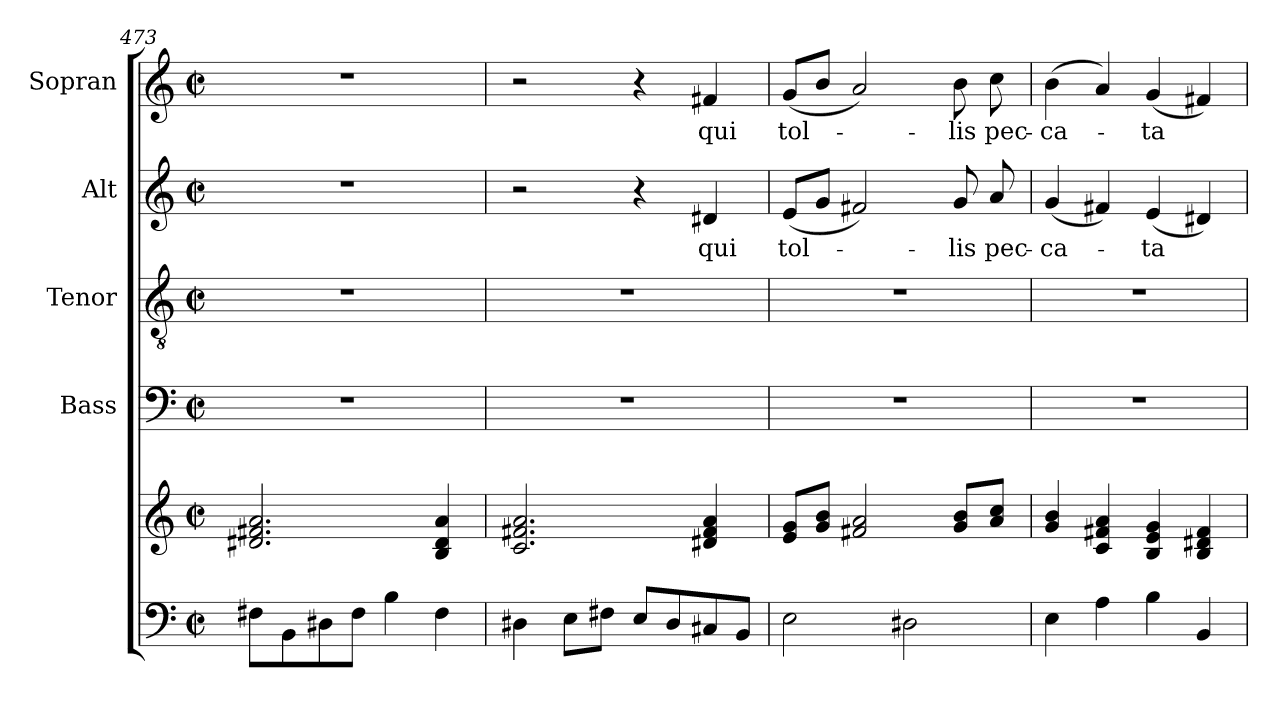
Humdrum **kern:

**kern	**kern	**kern	**kern	**kern	**text	**kern	**text
*part5	*part5	*part4	*part3	*part2	*part2	*part1	*part1
*staff6	*staff5	*staff4	*staff3	*staff2	*staff2	*staff1	*staff1
*	*	*I"Bass	*I"Tenor	*I"Alt	*	*I"Sopran	*
*	*	*I'B.	*I'T.	*I'A.	*	*I'S.	*
*clefF4	*clefG2	*clefF4	*clefGv2	*clefG2	*	*clefG2	*
*k[]	*k[]	*k[]	*k[]	*k[]	*	*k[]	*
*C:	*C:	*C:	*C:	*C:	*	*C:	*
*M2/2	*M2/2	*M2/2	*M2/2	*M2/2	*	*M2/2	*
*met(c|)	*met(c|)	*met(c|)	*met(c|)	*met(c|)	*	*met(c|)	*
=473	=473	=473	=473	=473	=473	=473	=473
8F#X\L	2.d#X/ 2.f#X/ 2.a/	1r	1r	1r	.	1r	.
8BB\	.	.	.	.	.	.	.
8D#X\	.	.	.	.	.	.	.
8F#\J	.	.	.	.	.	.	.
4B\	.	.	.	.	.	.	.
4F#\	4B/ 4d#/ 4a/	.	.	.	.	.	.
=474	=474	=474	=474	=474	=474	=474	=474
4D#X\	2.c/ 2.f#X/ 2.a/	1r	1r	2r	.	2r	.
8E\L	.	.	.	.	.	.	.
8F#X\J	.	.	.	.	.	.	.
8E/L	.	.	.	4r	.	4r	.
8D#/	.	.	.	.	.	.	.
!	!	!	!	!	!LO:LY:b	!	!LO:LY:b
8C#X/	4d#X/ 4f#/ 4a/	.	.	4d#X/	qui	4f#X/	qui
8BB/J	.	.	.	.	.	.	.
!!LO:PB:g=z
=475	=475	=475	=475	=475	=475	=475	=475
!	!	!	!	!	!LO:LY:b	!	!LO:LY:b
2E\	8e/ 8g/L	1r	1r	(<8e/L	tol-	(<8g/L	tol-
.	8g/ 8b/J	.	.	8g/J	.	8b/J	.
.	2f#X/ 2a/	.	.	2f#X/)	.	2a/)	.
2D#X\	.	.	.	.	.	.	.
!	!	!	!	!	!LO:LY:b	!	!LO:LY:b
.	8g/ 8b/L	.	.	8g/	-lis	8b\	-lis
!	!	!	!	!	!LO:LY:b	!	!LO:LY:b
.	8a/ 8cc/J	.	.	8a/	pec-	8cc\	pec-
=476	=476	=476	=476	=476	=476	=476	=476
!	!	!	!	!	!LO:LY:b	!	!LO:LY:b
4E\	4g/ 4b/	1r	1r	(<4g/	-ca-	(>4b\	-ca-
4A\	4c/ 4f#X/ 4a/	.	.	4f#X/)	.	4a/)	.
!	!	!	!	!	!LO:LY:b	!	!LO:LY:b
4B\	4B/ 4e/ 4g/	.	.	(<4e/	-ta	(<4g/	-ta
4BB/	4B/ 4d#X/ 4f#/	.	.	4d#X/)	.	4f#X/)	.
=	=	=	=	=	=	=	=
*-	*-	*-	*-	*-	*-	*-	*-
